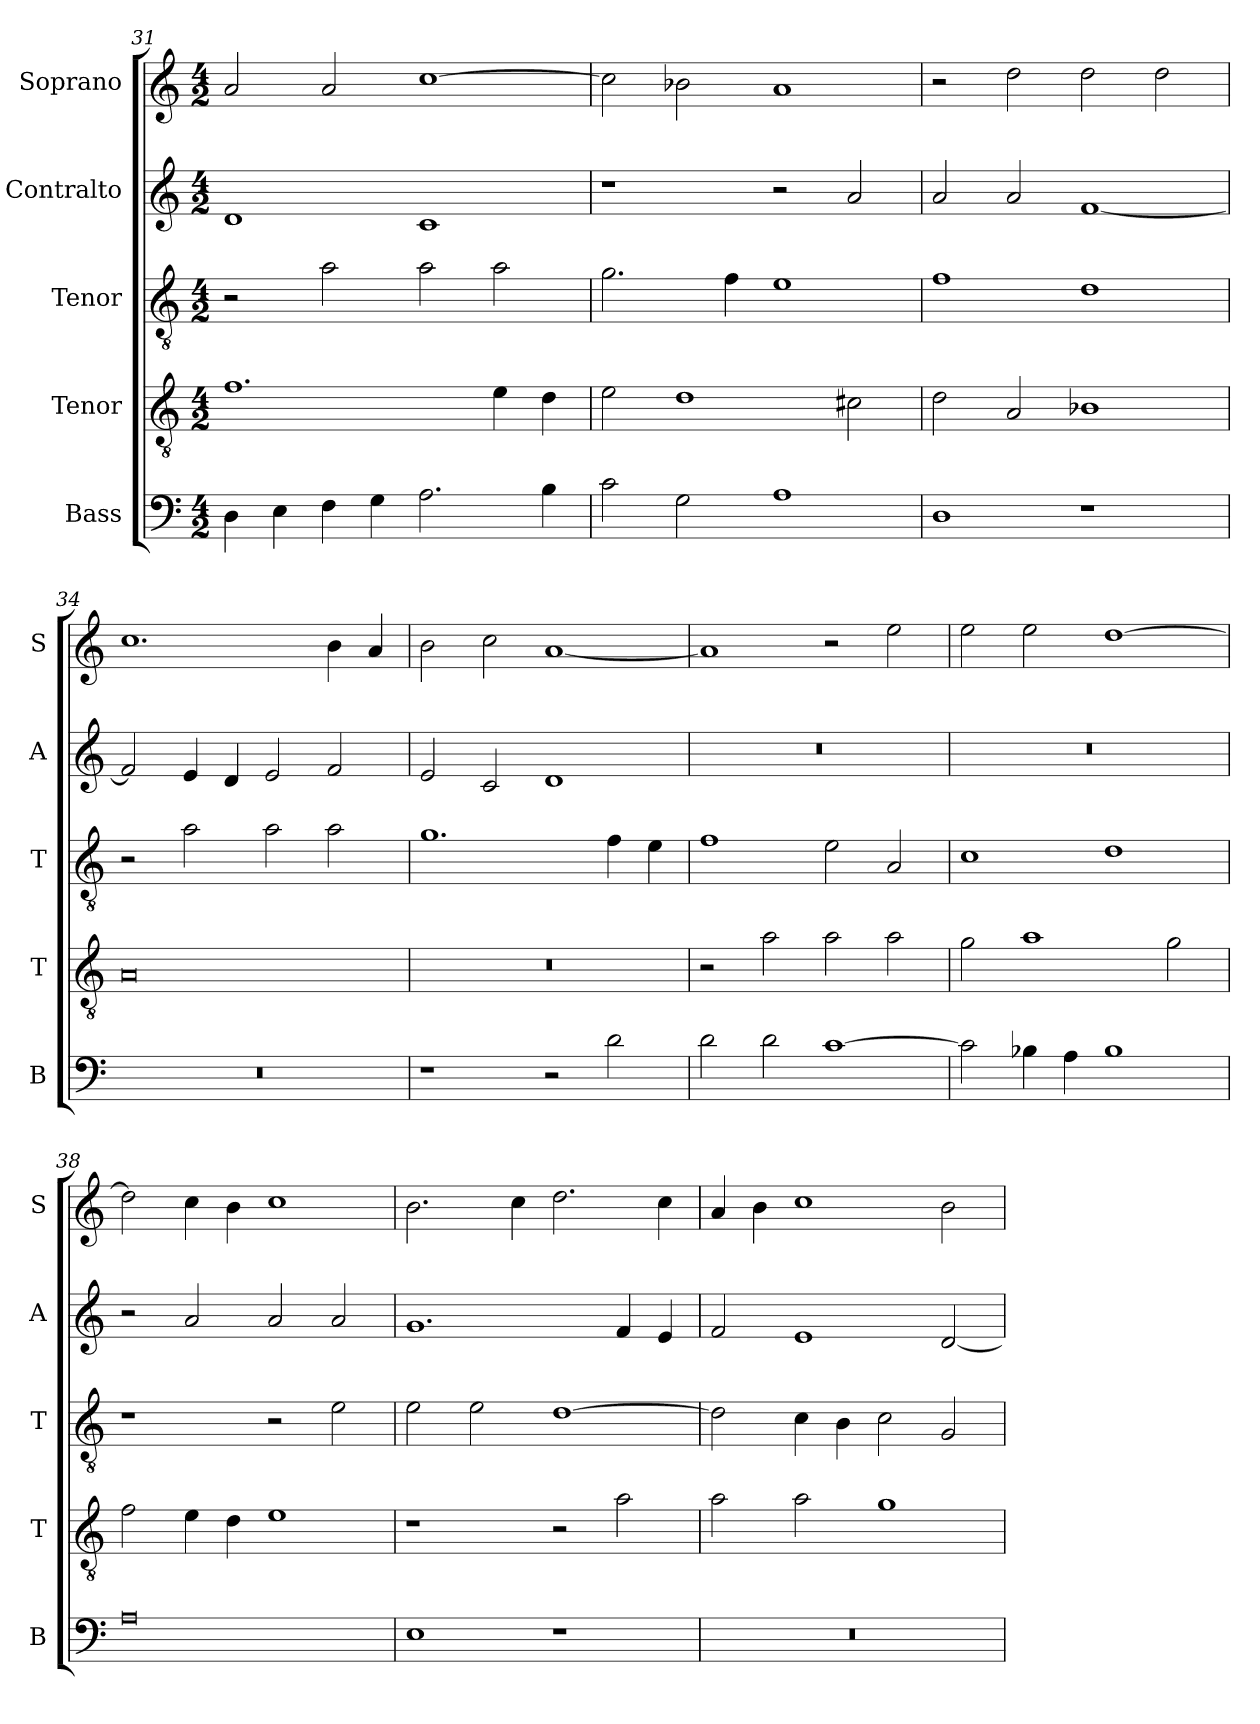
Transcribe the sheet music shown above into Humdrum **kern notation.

**kern	**kern	**kern	**kern	**kern
*part5	*part4	*part3	*part2	*part1
*staff5	*staff4	*staff3	*staff2	*staff1
*I"Bass	*I"Tenor	*I"Tenor	*I"Contralto	*I"Soprano
*I'B	*I'T	*I'T	*I'A	*I'S
*clefF4	*clefGv2	*clefGv2	*clefG2	*clefG2
*k[]	*k[]	*k[]	*k[]	*k[]
*D:dor	*D:dor	*D:dor	*D:dor	*D:dor
*M4/2	*M4/2	*M4/2	*M4/2	*M4/2
=31	=31	=31	=31	=31
4D	1.f	2r	1d	2a
4E	.	.	.	.
4F	.	2a	.	2a
4G	.	.	.	.
2.A	.	2a	1c	[1cc
.	4e	2a	.	.
4B	4d	.	.	.
=32	=32	=32	=32	=32
2c	2e	2.g	1r	2cc]
2G	1d	.	.	2b-X
.	.	4f	.	.
1A	.	1e	2r	1a
.	2c#X	.	2a	.
=33	=33	=33	=33	=33
1D	2d	1f	2a	2r
.	2A	.	2a	2dd
1r	1B-X	1d	[1f	2dd
.	.	.	.	2dd
=34	=34	=34	=34	=34
0r	0A	2r	2f]	1.cc
.	.	2a	4e	.
.	.	.	4d	.
.	.	2a	2e	.
.	.	2a	2f	4b
.	.	.	.	4a
=35	=35	=35	=35	=35
1r	0r	1.g	2e	2b
.	.	.	2c	2cc
2r	.	.	1d	[1a
2d	.	4f	.	.
.	.	4e	.	.
=36	=36	=36	=36	=36
2d	2r	1f	0r	1a]
2d	2a	.	.	.
[1c	2a	2e	.	2r
.	2a	2A	.	2ee
=37	=37	=37	=37	=37
2c]	2g	1c	0r	2ee
4B-X	1a	.	.	2ee
4A	.	.	.	.
1B-	.	1d	.	[1dd
.	2g	.	.	.
=38	=38	=38	=38	=38
0A	2f	1r	2r	2dd]
.	4e	.	2a	4cc
.	4d	.	.	4b
.	1e	2r	2a	1cc
.	.	2e	2a	.
=39	=39	=39	=39	=39
1E	1r	2e	1.g	2.b
.	.	2e	.	.
.	.	.	.	4cc
1r	2r	[1d	.	2.dd
.	2a	.	4f	.
.	.	.	4e	4cc
=40	=40	=40	=40	=40
0r	2a	2d]	2f	4a
.	.	.	.	4b
.	2a	4c	1e	1cc
.	.	4B	.	.
.	1g	2c	.	.
.	.	2G	[2d	2b
=	=	=	=	=
*-	*-	*-	*-	*-
